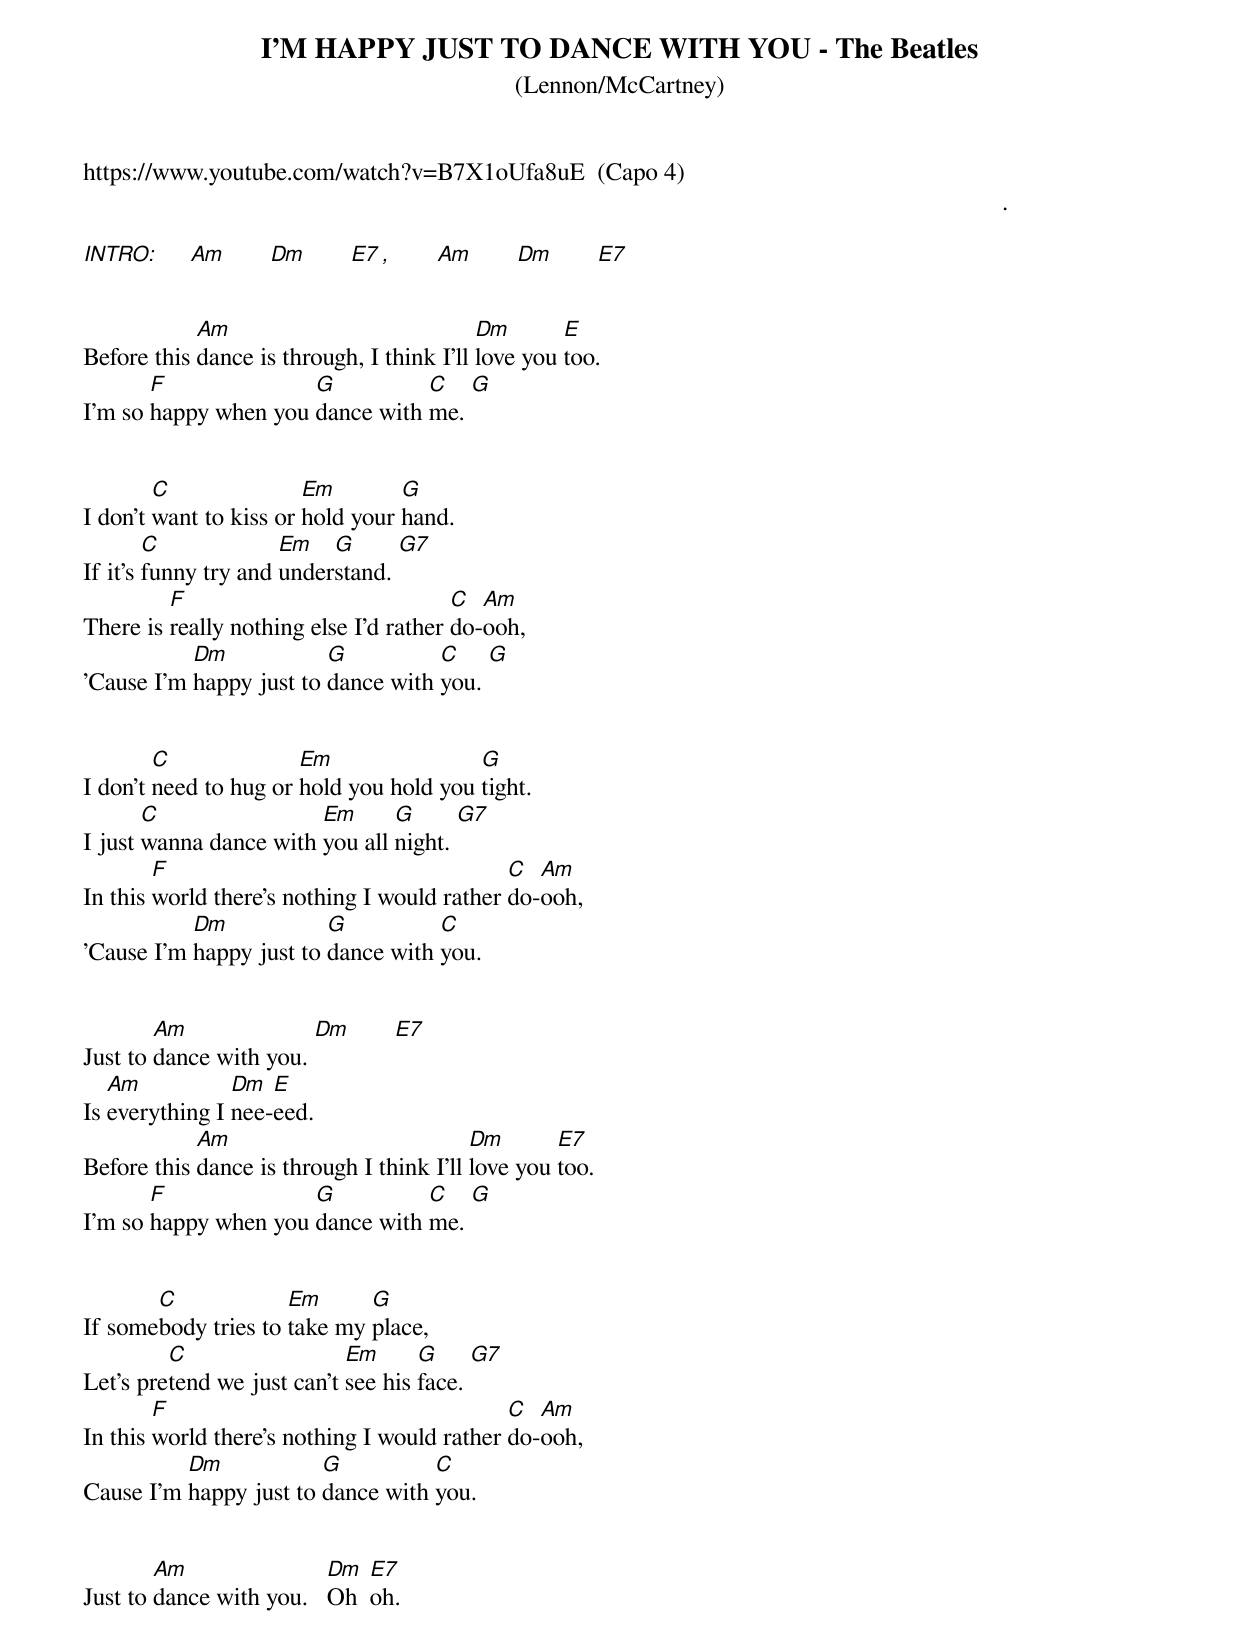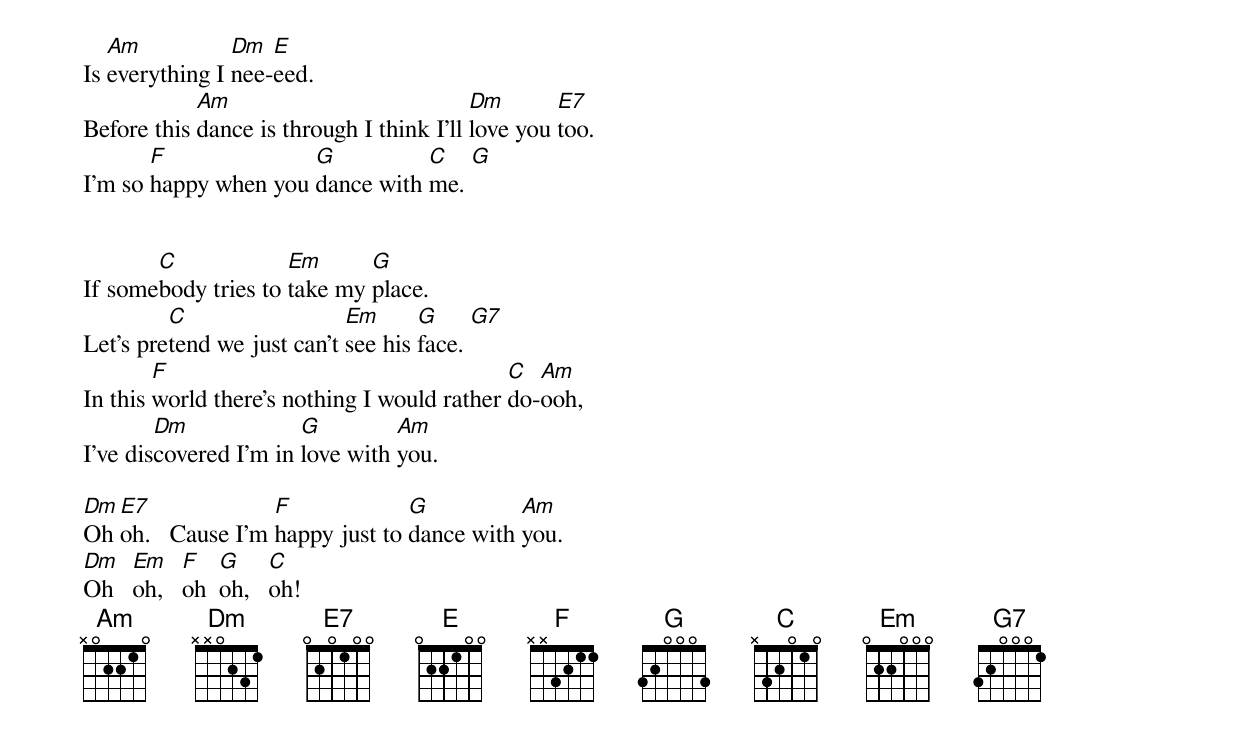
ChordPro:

{define: E7 base-fret 1 frets 0 2 0 1 0 0}
{define: F base-fret 1 frets x x 3 2 1 1}
{t: I’M HAPPY JUST TO DANCE WITH YOU - The Beatles  }
{st: (Lennon/McCartney) }
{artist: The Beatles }
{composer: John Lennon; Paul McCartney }


https://www.youtube.com/watch?v=B7X1oUfa8uE  (Capo 4)
                                                                                                                                                   .

[INTRO:]     [Am]       [Dm]       [E7][,]       [Am]       [Dm]       [E7]


Before this [Am]dance is through, I think I'll [Dm]love you [E]too.
I'm so [F]happy when you [G]dance with [C]me. [G]


I don’t [C]want to kiss or [Em]hold your [G]hand.
If it's [C]funny try and [Em]under[G]stand. [G7]
There is [F]really nothing else I'd rather [C]do-[Am]ooh,
'Cause I'm [Dm]happy just to [G]dance with [C]you. [G]


I don't [C]need to hug or [Em]hold you hold you [G]tight.
I just [C]wanna dance with [Em]you all [G]night. [G7]
In this [F]world there's nothing I would rather [C]do-[Am]ooh,
'Cause I'm [Dm]happy just to [G]dance with [C]you.


Just to [Am]dance with you. [Dm]       [E7]
Is [Am]everything I [Dm]nee-[E]eed.
Before this [Am]dance is through I think I'll [Dm]love you [E7]too.
I'm so [F]happy when you [G]dance with [C]me. [G]


If some[C]body tries to [Em]take my [G]place,
Let's pre[C]tend we just can't [Em]see his [G]face. [G7]
In this [F]world there's nothing I would rather [C]do-[Am]ooh,
Cause I'm [Dm]happy just to [G]dance with [C]you.


Just to [Am]dance with you.   [Dm]Oh  [E7]oh.
Is [Am]everything I [Dm]nee-[E]eed.
Before this [Am]dance is through I think I'll [Dm]love you [E7]too.
I'm so [F]happy when you [G]dance with [C]me. [G]


If some[C]body tries to [Em]take my [G]place.
Let's pre[C]tend we just can't [Em]see his [G]face. [G7]
In this [F]world there's nothing I would rather [C]do-[Am]ooh,
I've dis[Dm]covered I'm in [G]love with [Am]you.

[Dm]Oh [E7]oh.   Cause I'm [F]happy just to [G]dance with [Am]you.
[Dm]Oh   [Em]oh,   [F]oh  [G]oh,   [C]oh!
